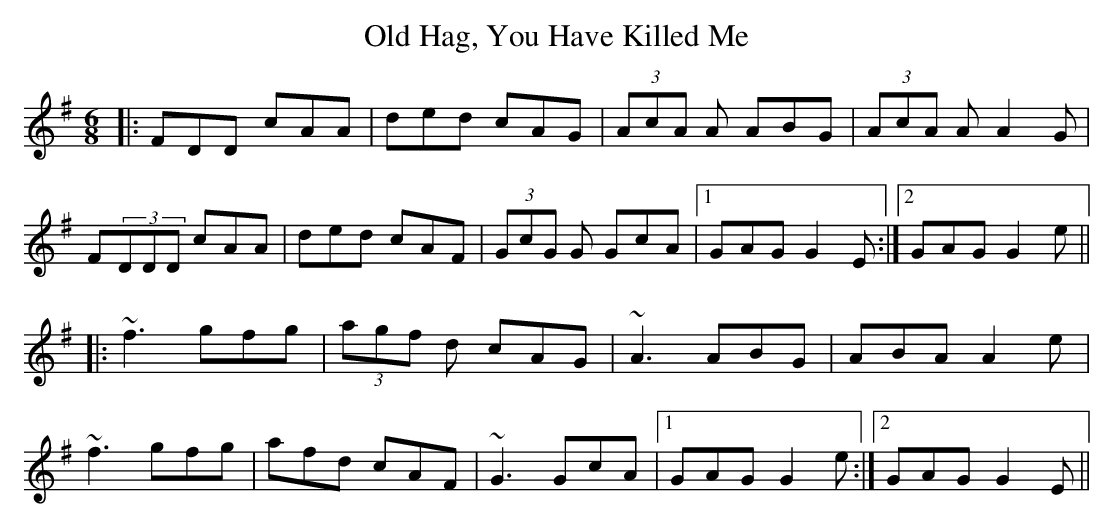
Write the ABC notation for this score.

X:1
T: Old Hag, You Have Killed Me
M: 6/8
L: 1/8
K: Dmix
|:FDD cAA|ded cAG|(3AcA A ABG|(3AcA A A2G|
F(3DDD cAA|ded cAF|(3GcG G GcA|1 GAG G2E:|2 GAG G2e||
|:~f3 gfg|(3agf d cAG|~A3 ABG|ABA A2e|
~f3 gfg|afd cAF|~G3 GcA|1 GAG G2e:|2 GAG G2E||
